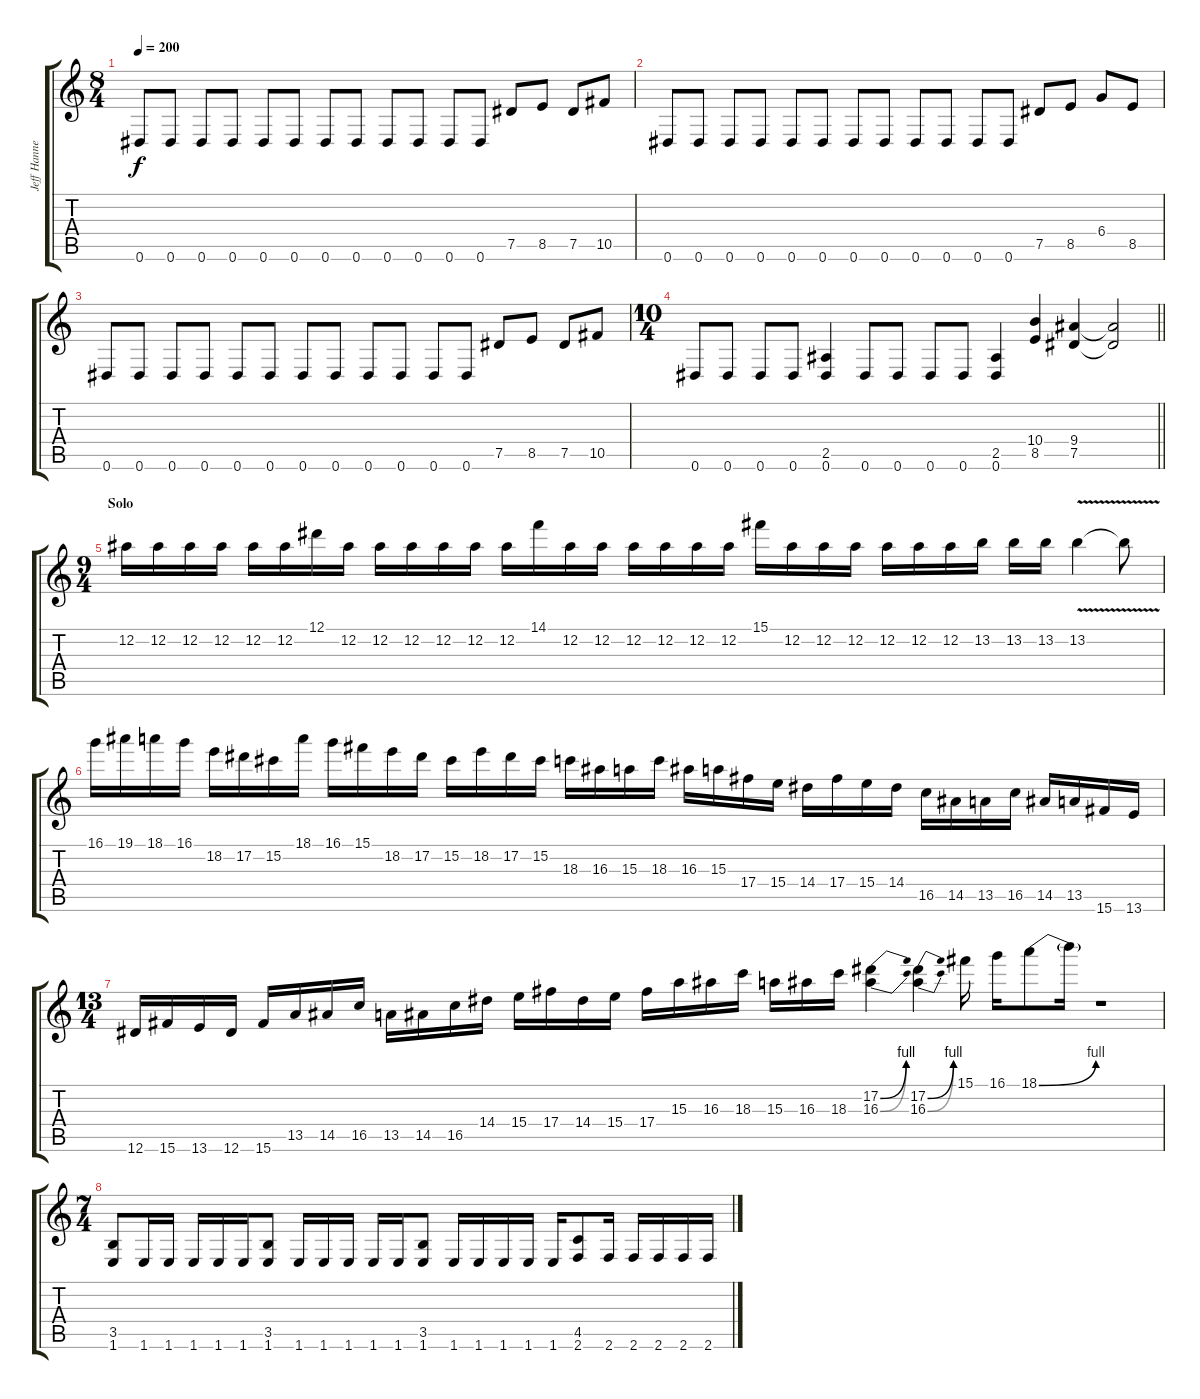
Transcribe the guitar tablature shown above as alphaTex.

\track ("Jeff Hanneman" "Jeff Hanne") {instrument overdrivenguitar}
\staff {score tabs}
\tuning (Eb4 Bb3 Gb3 Db3 Ab2 Eb2) {hide}
\ts (8 4)
\tempo 200
\clef g2
\ks c
0.6.8{dy f} 0.6.8 0.6.8 0.6.8 0.6.8 0.6.8 0.6.8 0.6.8 0.6.8 0.6.8 0.6.8 0.6.8 7.5.8 8.5.8 7.5.8 10.5.8 |
0.6.8 0.6.8 0.6.8 0.6.8 0.6.8 0.6.8 0.6.8 0.6.8 0.6.8 0.6.8 0.6.8 0.6.8 7.5.8 8.5.8 6.4.8 8.5.8 |
0.6.8 0.6.8 0.6.8 0.6.8 0.6.8 0.6.8 0.6.8 0.6.8 0.6.8 0.6.8 0.6.8 0.6.8 7.5.8 8.5.8 7.5.8 10.5.8 |
\ts (10 4)
\barLineRight lightlight
0.6.8 0.6.8 0.6.8 0.6.8 (2.5 0.6).4 0.6.8 0.6.8 0.6.8 0.6.8 (2.5 0.6).4 (10.4 8.5).4 (9.4 7.5).4 (9.4{t} 7.5{t}).2 |
\ts (9 4)
\section ("" "Solo")
12.2.16 12.2.16 12.2.16 12.2.16 12.2.16 12.2.16 12.1.16 12.2.16 12.2.16 12.2.16 12.2.16 12.2.16 12.2.16 14.1.16 12.2.16 12.2.16 12.2.16 12.2.16 12.2.16 12.2.16 15.1.16 12.2.16 12.2.16 12.2.16 12.2.16 12.2.16 12.2.16 13.2.16 13.2.16 13.2.16 13.2{v}.4 13.2{t}.8 |
16.1.16 19.1.16 18.1.16 16.1.16 18.2.16 17.2.16 15.2.16 18.1.16 16.1.16 15.1.16 18.2.16 17.2.16 15.2.16 18.2.16 17.2.16 15.2.16 18.3.16 16.3.16 15.3.16 18.3.16 16.3.16 15.3.16 17.4.16 15.4.16 14.4.16 17.4.16 15.4.16 14.4.16 16.5.16 14.5.16 13.5.16 16.5.16 14.5.16 13.5.16 15.6.16 13.6.16 |
\ts (13 4)
12.6.16 15.6.16 13.6.16 12.6.16 15.6.16 13.5.16 14.5.16 16.5.16 13.5.16 14.5.16 16.5.16 14.4.16 15.4.16 17.4.16 14.4.16 15.4.16 17.4.16 15.3.16 16.3.16 18.3.16 15.3.16 16.3.16 18.3.16 (17.2{be (bend 0 0 60 4)} 16.3{be (bend 0 0 60 4)}).4 (17.2{be (bend 0 0 60 4)} 16.3{be (bend 0 0 60 4)}).4 15.1.16 16.1.16 18.1{be (bend 0 0 60 4)}.8 18.1{t}.16 r.1 |
\ts (7 4)
(3.5 1.6).8 1.6.16 1.6.16 1.6.16 1.6.16 1.6.16 (3.5 1.6).8 1.6.16 1.6.16 1.6.16 1.6.16 1.6.16 (3.5 1.6).8 1.6.16 1.6.16 1.6.16 1.6.16 1.6.16 (4.5 2.6).8 2.6.16 2.6.16 2.6.16 2.6.16 2.6.16
